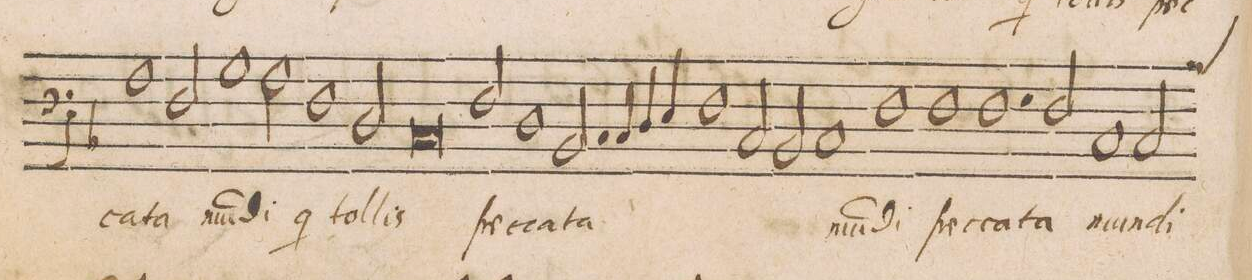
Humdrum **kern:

**kern	**text
*I"BASSVS	*
*clefF4	*
*k[b-]	*
*met(C|)	*
*M2/1	*
1A\	-ca-
=8-	=8-
2F/	-ta
1B-	mu(n)-
=9-	=9-
2A\	-di
1F	q(ui)
2D/	tol-
=10-	=10-
0C	-lis
=11-	=11-
2F/	pec-
1D	-ca-
2.BB-/	-ta
=12-	=12-
4C/	.
4D/	.
4E/	.
1F	.
=13-	=13-
2C/	.
2BB-/	.
1C	mu(n)-
=14-	=14-
1F	-di
1F	pec-
=15-	=15-
1.F	-ca-
2F/	-ta
=16-	=16-
1C	mun-
*custos:c	*
2C/	-di
*-	*-
